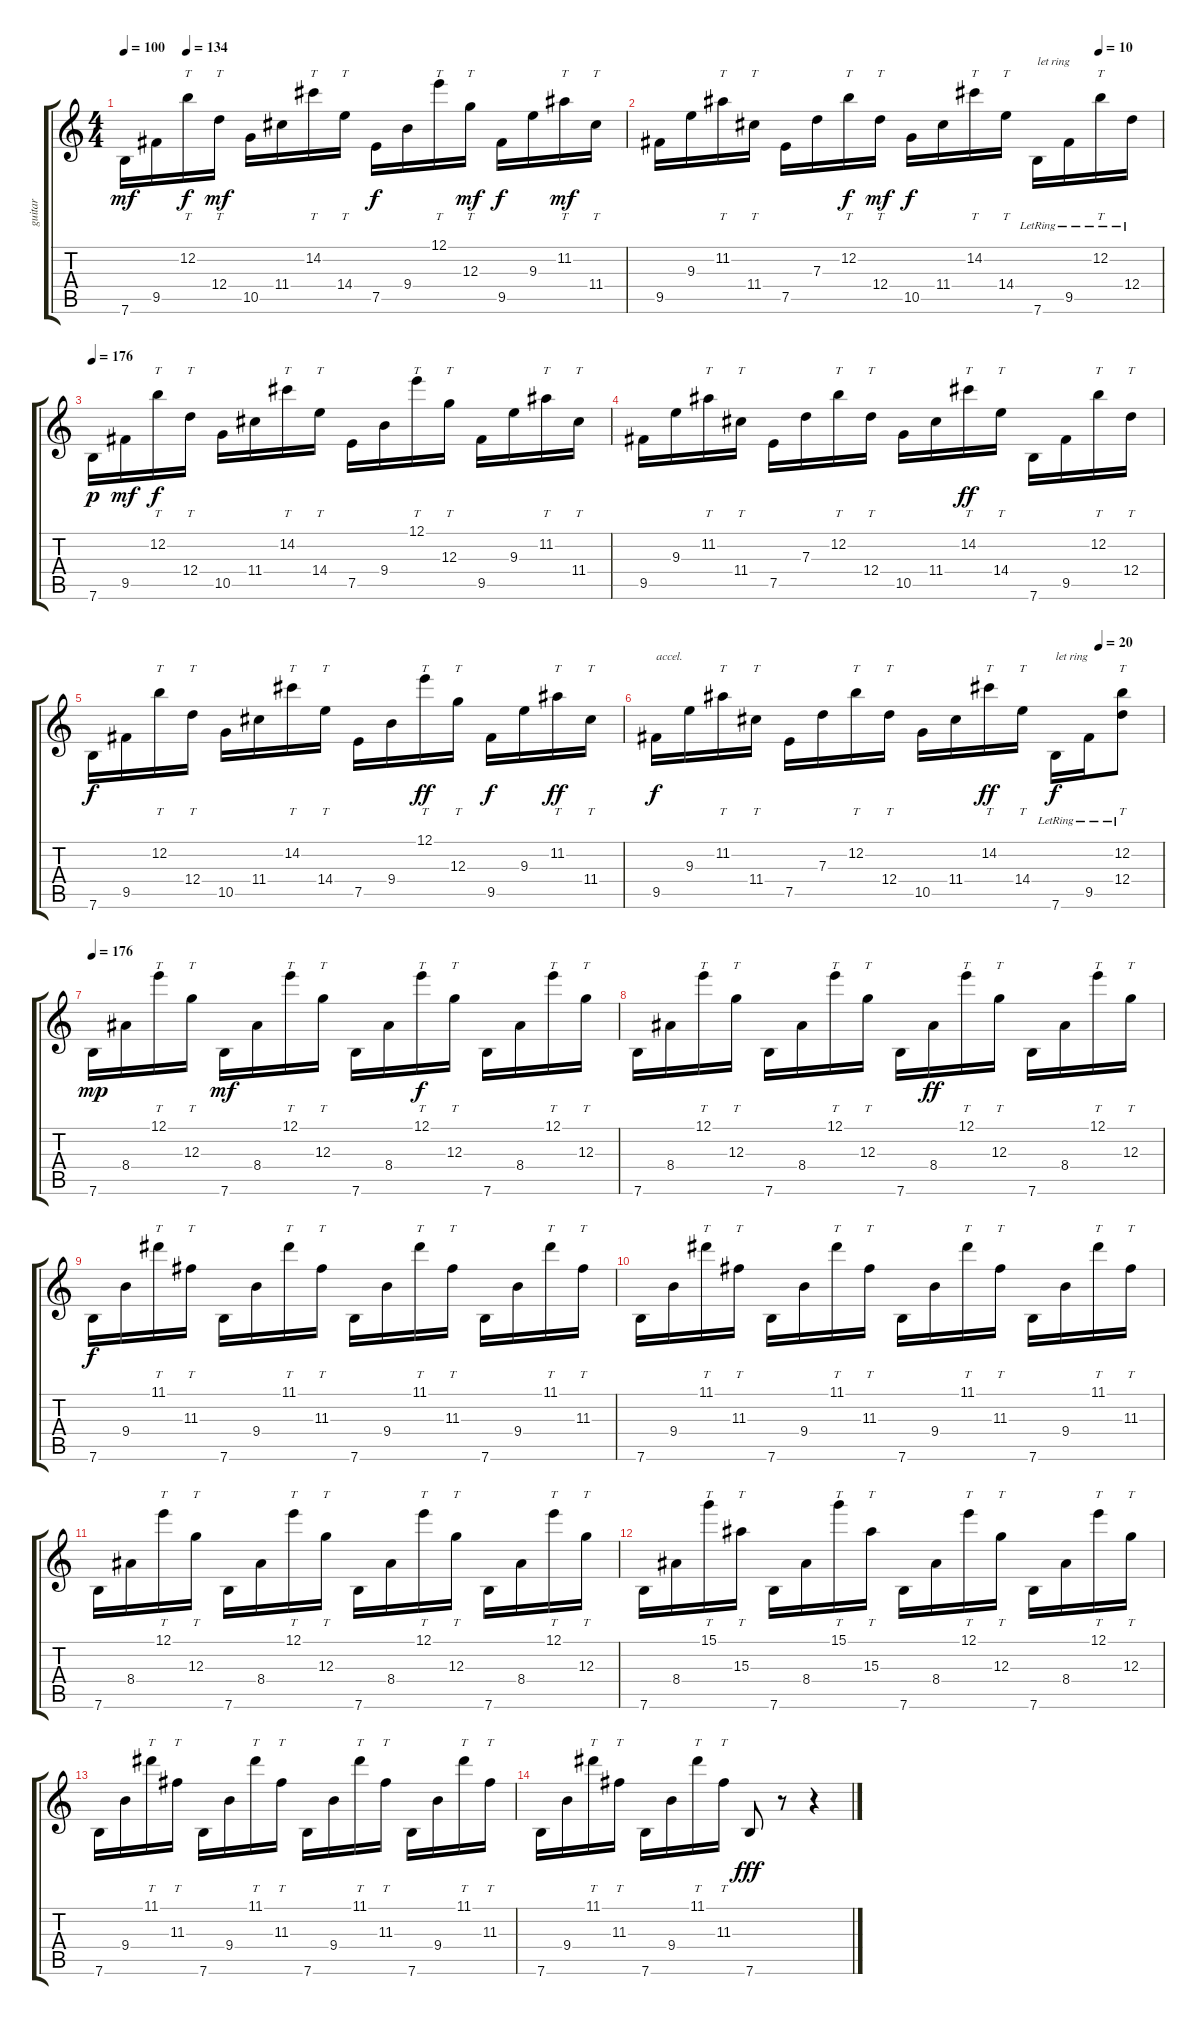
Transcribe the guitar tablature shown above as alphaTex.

\track ("guitar" "guitar") {instrument electricguitarjazz}
\staff {score tabs}
\tuning (E4 B3 G3 D3 A2 E2) {hide}
\ts (4 4)
\tempo 100
\tempo (134 0.125)
\clef g2
\ks c
7.6.16{dy mf} 9.5.16 12.2.16{tt dy f} 12.4.16{tt dy mf} 10.5.16 11.4.16 14.2.16{tt} 14.4.16{tt} 7.5.16{dy f} 9.4.16 12.1.16{tt} 12.3.16{tt dy mf} 9.5.16{dy f} 9.3.16 11.2.16{tt dy mf} 11.4.16{tt} |
\tempo (10 0.875)
9.5.16 9.3.16 11.2.16{tt} 11.4.16{tt} 7.5.16 7.3.16 12.2.16{tt dy f} 12.4.16{tt dy mf} 10.5.16{dy f} 11.4.16 14.2.16{tt} 14.4.16{tt} 7.6{lr}.16{txt "let ring"} 9.5{lr}.16 12.2{lr}.16{tt} 12.4{lr}.16 |
\tempo 176
7.6.16{dy p} 9.5.16{dy mf} 12.2.16{tt dy f} 12.4.16{tt} 10.5.16 11.4.16 14.2.16{tt} 14.4.16{tt} 7.5.16 9.4.16 12.1.16{tt} 12.3.16{tt} 9.5.16 9.3.16 11.2.16{tt} 11.4.16{tt} |
9.5.16 9.3.16 11.2.16{tt} 11.4.16{tt} 7.5.16 7.3.16 12.2.16{tt} 12.4.16{tt} 10.5.16 11.4.16 14.2.16{tt dy ff} 14.4.16{tt} 7.6.16 9.5.16 12.2.16{tt} 12.4.16{tt} |
7.6.16{dy f} 9.5.16 12.2.16{tt} 12.4.16{tt} 10.5.16 11.4.16 14.2.16{tt} 14.4.16{tt} 7.5.16 9.4.16 12.1.16{tt dy ff} 12.3.16{tt} 9.5.16{dy f} 9.3.16 11.2.16{tt dy ff} 11.4.16{tt} |
\tempo (20 0.875)
9.5.16{txt "accel." dy f} 9.3.16 11.2.16{tt} 11.4.16{tt} 7.5.16 7.3.16 12.2.16{tt} 12.4.16{tt} 10.5.16 11.4.16 14.2.16{tt dy ff} 14.4.16{tt} 7.6{lr}.16{txt "let ring" dy f} 9.5{lr}.16 (12.2{lr} 12.4{lr}).8{tt} |
\tempo 176
7.6.16{dy mp} 8.4.16 12.1.16{tt} 12.3.16{tt} 7.6.16{dy mf} 8.4.16 12.1.16{tt} 12.3.16{tt} 7.6.16 8.4.16 12.1.16{tt dy f} 12.3.16{tt} 7.6.16 8.4.16 12.1.16{tt} 12.3.16{tt} |
7.6.16 8.4.16 12.1.16{tt} 12.3.16{tt} 7.6.16 8.4.16 12.1.16{tt} 12.3.16{tt} 7.6.16 8.4.16{dy ff} 12.1.16{tt} 12.3.16{tt} 7.6.16 8.4.16 12.1.16{tt} 12.3.16{tt} |
7.6.16{dy f} 9.4.16 11.1.16{tt} 11.3.16{tt} 7.6.16 9.4.16 11.1.16{tt} 11.3.16{tt} 7.6.16 9.4.16 11.1.16{tt} 11.3.16{tt} 7.6.16 9.4.16 11.1.16{tt} 11.3.16{tt} |
7.6.16 9.4.16 11.1.16{tt} 11.3.16{tt} 7.6.16 9.4.16 11.1.16{tt} 11.3.16{tt} 7.6.16 9.4.16 11.1.16{tt} 11.3.16{tt} 7.6.16 9.4.16 11.1.16{tt} 11.3.16{tt} |
7.6.16 8.4.16 12.1.16{tt} 12.3.16{tt} 7.6.16 8.4.16 12.1.16{tt} 12.3.16{tt} 7.6.16 8.4.16 12.1.16{tt} 12.3.16{tt} 7.6.16 8.4.16 12.1.16{tt} 12.3.16{tt} |
7.6.16 8.4.16 15.1.16{tt} 15.3.16{tt} 7.6.16 8.4.16 15.1.16{tt} 15.3.16{tt} 7.6.16 8.4.16 12.1.16{tt} 12.3.16{tt} 7.6.16 8.4.16 12.1.16{tt} 12.3.16{tt} |
7.6.16 9.4.16 11.1.16{tt} 11.3.16{tt} 7.6.16 9.4.16 11.1.16{tt} 11.3.16{tt} 7.6.16 9.4.16 11.1.16{tt} 11.3.16{tt} 7.6.16 9.4.16 11.1.16{tt} 11.3.16{tt} |
7.6.16 9.4.16 11.1.16{tt} 11.3.16{tt} 7.6.16 9.4.16 11.1.16{tt} 11.3.16{tt} 7.6.8{dy fff} r.8 r.4
